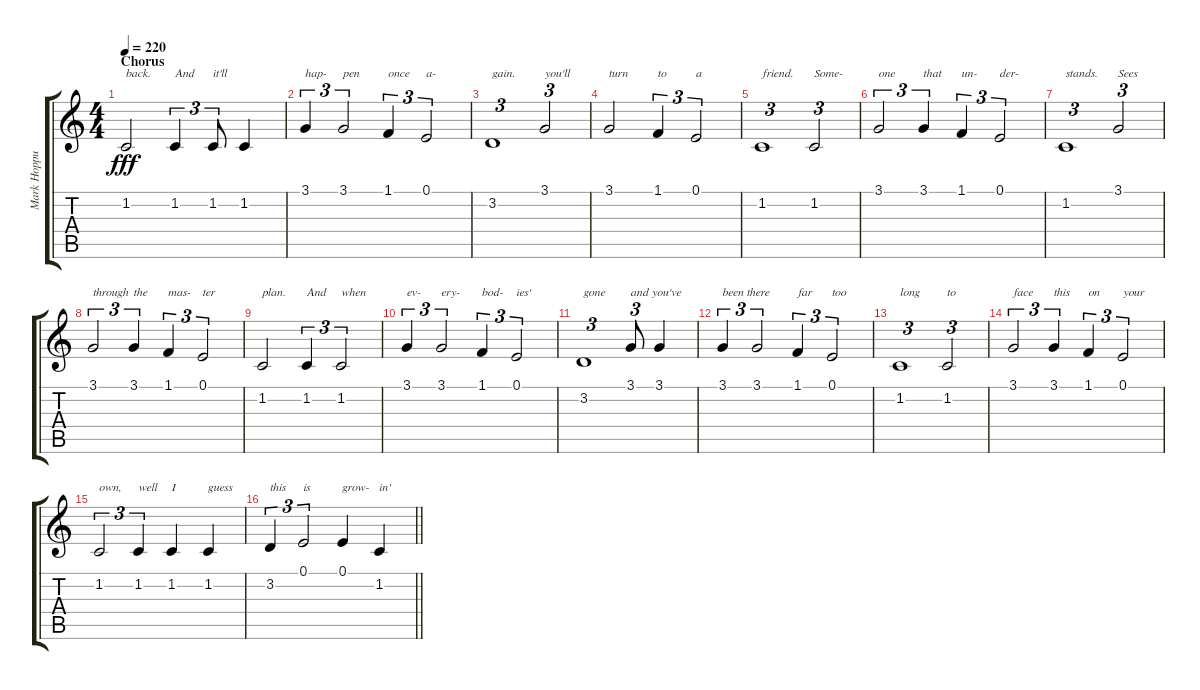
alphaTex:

\track ("Mark Hoppus - Vocals" "Mark Hoppu") {instrument lead2sawtooth}
\staff {score tabs}
\tuning (E4 B3 G3 D3 A2 E2) {hide}
\ts (4 4)
\section ("" "Chorus")
\tempo 220
\clef g2
\ks c
1.2.2{txt "back." dy fff} 1.2.4{tu (3 2) txt "And"} 1.2.8{tu (3 2) txt "it'll"} 1.2.4 |
3.1.4{tu (3 2) txt "hap-"} 3.1.2{tu (3 2) txt "pen"} 1.1.4{tu (3 2) txt "once"} 0.1.2{tu (3 2) txt "a-"} |
3.2.1{tu (3 2) txt "gain."} 3.1.2{tu (3 2) txt "you'll"} |
3.1.2{txt "turn"} 1.1.4{tu (3 2) txt "to"} 0.1.2{tu (3 2) txt "a"} |
1.2.1{tu (3 2) txt "friend."} 1.2.2{tu (3 2) txt "Some-"} |
3.1.2{tu (3 2) txt "one"} 3.1.4{tu (3 2) txt "that"} 1.1.4{tu (3 2) txt "un-"} 0.1.2{tu (3 2) txt "der-"} |
1.2.1{tu (3 2) txt "stands."} 3.1.2{tu (3 2) txt "Sees"} |
3.1.2{tu (3 2) txt "through"} 3.1.4{tu (3 2) txt "the"} 1.1.4{tu (3 2) txt "mas-"} 0.1.2{tu (3 2) txt "ter"} |
1.2.2{txt "plan."} 1.2.4{tu (3 2) txt "And"} 1.2.2{tu (3 2) txt "when"} |
3.1.4{tu (3 2) txt "ev-"} 3.1.2{tu (3 2) txt "ery-"} 1.1.4{tu (3 2) txt "bod-"} 0.1.2{tu (3 2) txt "ies'"} |
3.2.1{tu (3 2) txt "gone"} 3.1.8{tu (3 2) txt "and you've"} 3.1.4 |
3.1.4{tu (3 2) txt "been there"} 3.1.2{tu (3 2)} 1.1.4{tu (3 2) txt "far"} 0.1.2{tu (3 2) txt "too"} |
1.2.1{tu (3 2) txt "long"} 1.2.2{tu (3 2) txt "to"} |
3.1.2{tu (3 2) txt "face"} 3.1.4{tu (3 2) txt "this"} 1.1.4{tu (3 2) txt "on"} 0.1.2{tu (3 2) txt "your"} |
1.2.2{tu (3 2) txt "own,"} 1.2.4{tu (3 2) txt "well"} 1.2.4{txt "I"} 1.2.4{txt "guess"} |
\barLineRight lightlight
3.2.4{tu (3 2) txt "this"} 0.1.2{tu (3 2) txt "is"} 0.1.4{txt "grow-"} 1.2.4{txt "in'"}
